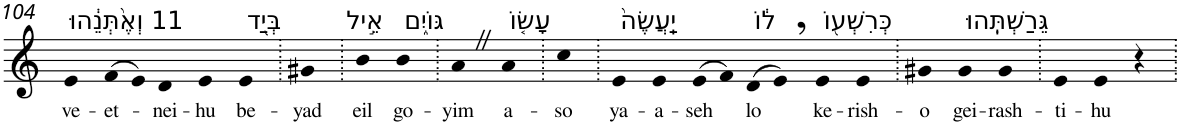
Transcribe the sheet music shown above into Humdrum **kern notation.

**kern	**text
*part1	*part1
*staff1	*staff1
*I"Piano	*
*I'Pno	*
!!LO:PB:g=z
*clefG2	*
*k[]	*
=104	=104
!LO:TX:a:t=11 וְאֶ֨תְּנֵ֔הוּ	!
!	!LO:LY:b
4e	ve-
!	!LO:LY:b
(>8f	-et-
8e)	.
!	!LO:LY:b
4d	-nei-
!	!LO:LY:b
4e	-hu
!LO:TX:a:t=בְּיַ֖ד	!
!	!LO:LY:b
4e	be-
=105.	=105.
!	!LO:LY:b
4g#X	-yad
=106.	=106.
!LO:TX:a:t=אֵ֣יל	!
!	!LO:LY:b
4b	eil
!LO:TX:a:t=גּוֹיִ֑ם	!
!	!LO:LY:b
4b	go-
=107.	=107.
!	!LO:LY:b
4aZ	-yim
!LO:TX:a:t=עָשׂ֤וֹ	!
!	!LO:LY:b
4a	a-
=108.	=108.
!	!LO:LY:b
4cc	-so
=109.	=109.
!LO:TX:a:t=יַֽעֲשֶׂה֙	!
!	!LO:LY:b
4e	ya-
!	!LO:LY:b
4e	-a-
!	!LO:LY:b
(>8e	-seh
8f)	.
!LO:TX:a:t=ל֔וֹ	!
!	!LO:LY:b
(>8d	lo
8e,)	.
!LO:TX:a:t=כְּרִשְׁע֖וֹ	!
!	!LO:LY:b
4e	ke-
!	!LO:LY:b
4e	-rish-
=110.	=110.
!	!LO:LY:b
4g#X	-o
!LO:TX:a:t=גֵּרַשְׁתִּֽהוּ	!
!	!LO:LY:b
4g#	gei-
!	!LO:LY:b
4g#	-rash-
=111.	=111.
!	!LO:LY:b
4e	-ti-
!	!LO:LY:b
4e	-hu
4r	.
=.	=.
*-	*-
